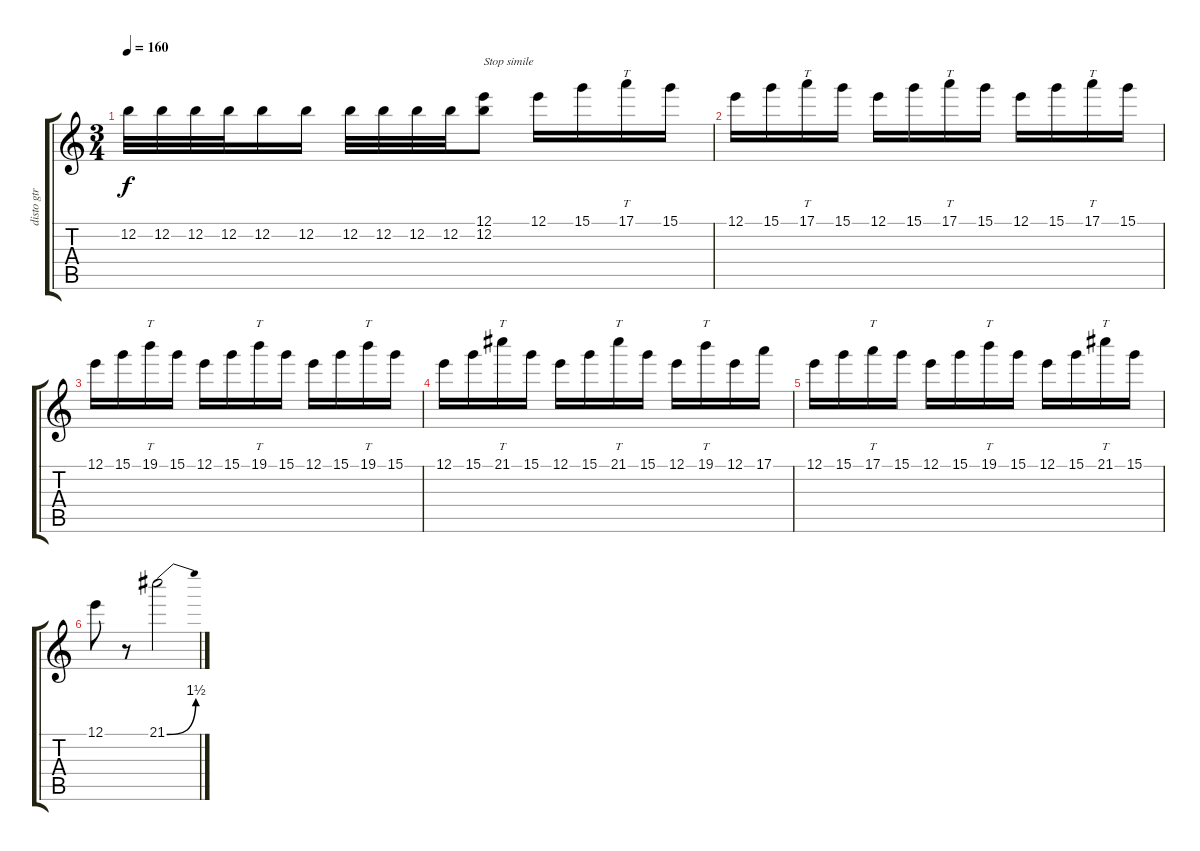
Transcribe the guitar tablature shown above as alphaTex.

\track ("disto gtr" "disto gtr") {instrument distortionguitar}
\staff {score tabs}
\tuning (E4 B3 G3 D3 A2 E2) {hide}
\ts (3 4)
\tempo 160
\clef g2
\ks c
12.2.32{dy f} 12.2.32 12.2.32 12.2.32 12.2.16 12.2.16 12.2.32 12.2.32 12.2.32 12.2.32 (12.1 12.2).8{txt "Stop simile"} 12.1.16 15.1.16 17.1.16{tt} 15.1.16 |
12.1.16 15.1.16 17.1.16{tt} 15.1.16 12.1.16 15.1.16 17.1.16{tt} 15.1.16 12.1.16 15.1.16 17.1.16{tt} 15.1.16 |
12.1.16 15.1.16 19.1.16{tt} 15.1.16 12.1.16 15.1.16 19.1.16{tt} 15.1.16 12.1.16 15.1.16 19.1.16{tt} 15.1.16 |
12.1.16 15.1.16 21.1.16{tt} 15.1.16 12.1.16 15.1.16 21.1.16{tt} 15.1.16 12.1.16 19.1.16{tt} 12.1.16 17.1.16 |
12.1.16 15.1.16 17.1.16{tt} 15.1.16 12.1.16 15.1.16 19.1.16{tt} 15.1.16 12.1.16 15.1.16 21.1.16{tt} 15.1.16 |
12.1.8 r.8 21.1{be (bend 0 0 60 6)}.2
